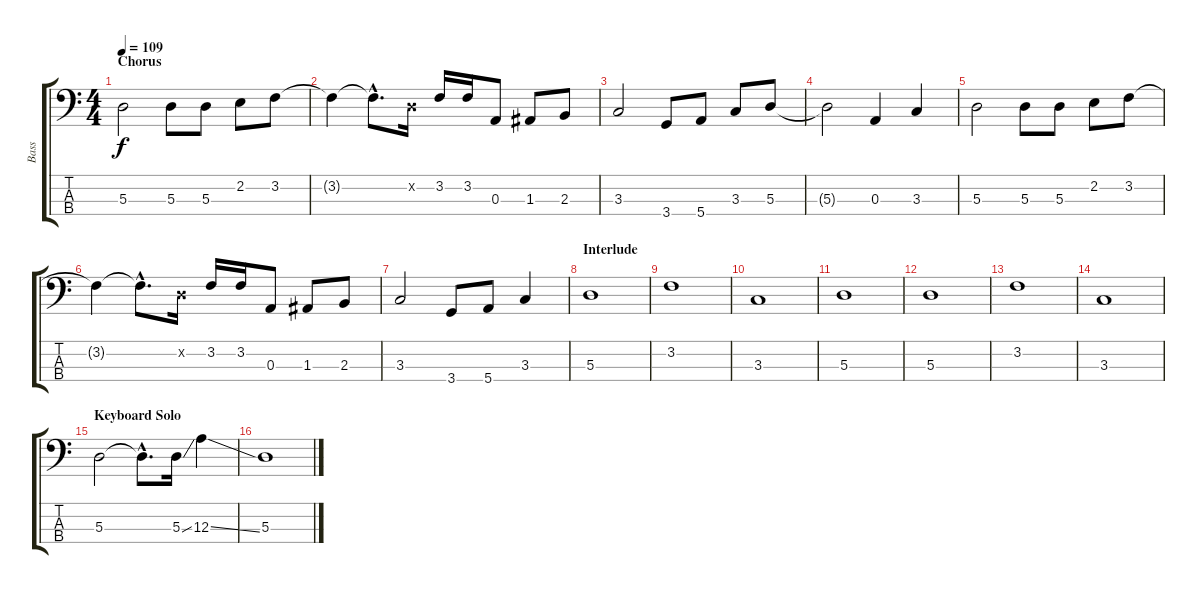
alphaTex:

\track ("Bass" "Bass") {instrument electricbassfinger}
\staff {score tabs}
\tuning (G2 D2 A1 E1) {hide}
\ts (4 4)
\section ("" "Chorus")
\tempo 109
\clef f4
\ks c
5.3.2{dy f} 5.3.8 5.3.8 2.2.8 3.2.8 |
3.2{t}.4 3.2{hac t}.8{d} 0.2{x}.16 3.2.16 3.2.16 0.3.8 1.3.8 2.3.8 |
3.3.2 3.4.8 5.4.8 3.3.8 5.3.8 |
5.3{t}.2 0.3.4 3.3.4 |
5.3.2 5.3.8 5.3.8 2.2.8 3.2.8 |
3.2{t}.4 3.2{hac t}.8{d} 0.2{x}.16 3.2.16 3.2.16 0.3.8 1.3.8 2.3.8 |
3.3.2 3.4.8 5.4.8 3.3.4 |
\section ("" "Interlude")
5.3.1{volume 7} |
3.2.1 |
3.3.1 |
5.3.1 |
5.3.1{volume 5} |
3.2.1 |
3.3.1 |
\section ("" "Keyboard Solo")
5.3.2 5.3{hac t}.8{d} 5.3{ss}.16 12.3{ss}.4 |
5.3.1{volume 5}
